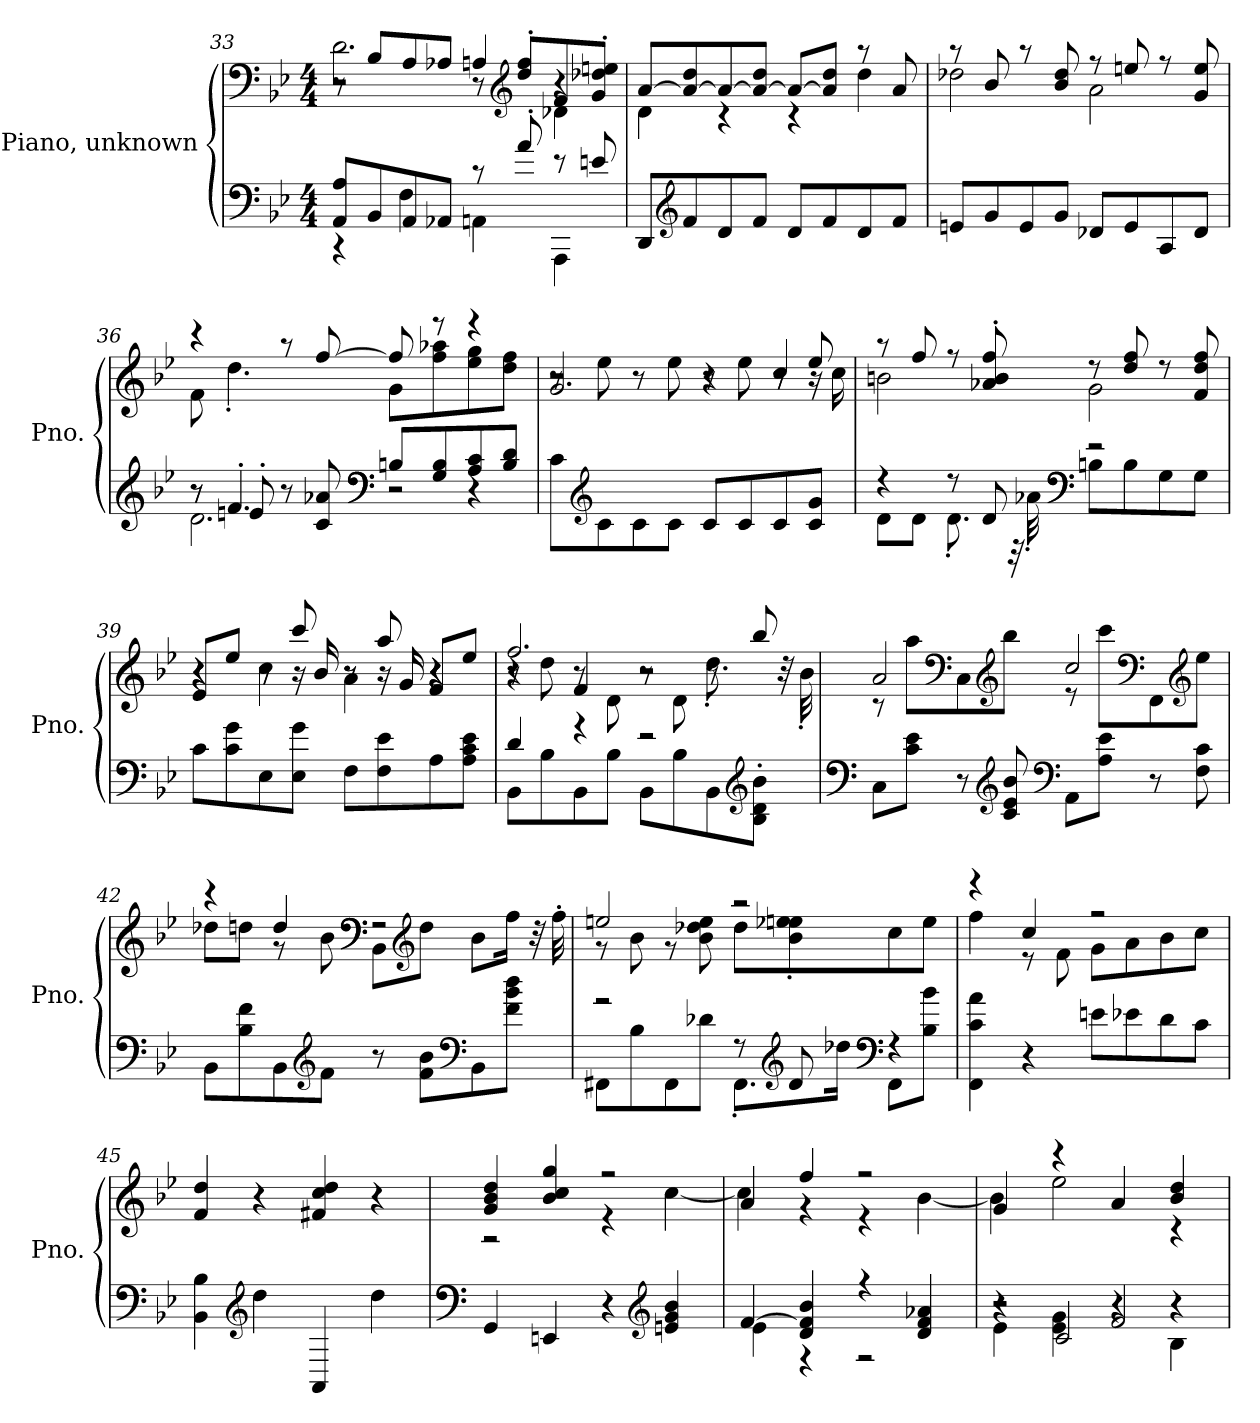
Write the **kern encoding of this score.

**kern	**kern
*part1	*part1
*staff2	*staff1
*I"Piano, unknown	*
*I'Pno.	*
!!LO:LB:g=z
*clefF4	*clefF4
*k[b-e-]	*k[b-e-]
*M4/4	*M4/4
=33	=33
*^	*^
*	*	*	*^
8AA/ 8A/L	4r	8r	2.d\	2r
8BB-/	.	8B-/L	.	.
8AA/	4F\	8A/	.	.
8AA-X/J	.	8A-X/J	.	.
8r	4AAn\	8r	.	4An/
*	*	*clefG2	*	*
8a'/	.	8dd/' 8ff/'L	.	.
8r	4AAA\	8f/	4d-X\	4r
8en/	.	8g/' 8dd-X/' 8een/'J	.	.
*v	*v	*	*	*
*	*	*v	*v
=34	=34	=34
8DD/L	[8a/L	4d\
*clefG2	*	*
8f/	8a/_ 8dd/	.
8d/	8a/_	4r
8f/J	8a/_ 8dd/J	.
8d/L	8a/L_	4r
8f/	8a/] 8dd/J	.
8d/	8r	4dd\
8f/J	8a/	.
=35	=35	=35
8en/L	8r	2dd-X\
8g/	8b-/	.
8e/	8r	.
8g/J	8b-/ 8dd-/	.
8d-X/L	8r	2a\
8e/	8een/	.
8A/	8r	.
8d-/J	8g/ 8ee/	.
!!LO:LB:g=z	!!
=36	=36	=36
*^	*	*
*	*^	*	*
8r	2.d\	8r	4r	8f\
4.f'/	.	8en'/	.	4.dd'\
.	.	8r	8r	.
.	.	8c/ 8a-X/	[8ff/	.
*clefF4	*	*	*	*
2r	.	8Bn/L	8ff/]	8g\L
.	.	8G/ 8B/	8r	8ff\ 8aa-X\
.	4r	8A/ 8c/	4r	8ee-\ 8gg\
.	.	8B/ 8d/J	.	8dd\ 8ff\J
*v	*v	*v	*	*
=37	=37	=37
*	*	*^
8c\L	2r	8r	2.g/
*clefG2	*	*	*
8c\	.	8ee-\	.
8c\	.	8r	.
8c\J	.	8ee-\	.
8c/L	4r	8r	.
8c/	.	8ee-\	.
8c/	8r	8r	4cc/
8c/ 8g/J	8ee-/	16r	.
.	.	16cc\	.
*	*	*v	*v
!!LO:PB:g=z
=38	=38	=38
*^	*	*
4r	8d\L	8r	2bn\
.	8d\J	8ff/	.
8r	8.d'\	8r	.
8d/	.	8a-X/' 8b/' 8ff/'	.
.	32r	.	.
.	32a-X'\	.	.
*clefF4	*	*	*
2r	8Bn\L	8r	2g\
.	8B\	8dd/ 8ff/	.
.	8G\	8r	.
.	8G\J	8f/ 8dd/ 8ff/	.
*v	*v	*	*
=39	=39	=39
*	*	*^
8c\L	4r	4r	8e-/L
8c\ 8g\	.	.	8ee-/J
8E-\	8r	4cc\	8r
8E-\ 8g\J	8ccc/	.	16r
.	.	.	16b-/
8F\L	8r	4a\	8r
8F\ 8e-\	8aa/	.	16r
.	.	.	16g/
8A\	4r	4r	8f/L
8A\ 8c\ 8e-\J	.	.	8ee-/J
=40	=40	=40	=40
*^	*	*	*
4d/	8BB-\L	2.ff/	8r	4r
.	8B-\	.	8dd\	.
4r	8BB-\	.	8r	4f/
.	8B-\J	.	8d\	.
2r	8BB-\L	.	8r	2r
.	8B-\	.	8d\	.
.	8BB-\	8r	8.dd'\	.
*clefG2	*	*	*	*
.	8B-\' 8d\' 8b-\'J	8bb-/	.	.
.	.	.	32r	.
.	.	.	32b-'\	.
*v	*v	*	*	*
*	*v	*v	*v
!!LO:LB:g=z
=41	=41
*clefF4	*
*	*^
8C\L	2a/	8r
8c\ 8e-\J	.	8aa\L
*	*clefF4	*
8r	.	8C\
*clefG2	*clefG2	*
8c/ 8e-/ 8b-/	.	8bb-\J
*clefF4	*	*
8AA\L	2cc/	8r
8A\ 8e-\J	.	8ccc\L
*	*clefF4	*
8r	.	8FF\
*	*clefG2	*
8F\ 8c\	.	8ee-\J
=42	=42	=42
8BB-\L	4r	8dd-X\L
8B-\ 8f\	.	8ddn\J
8BB-\	4dd/	8r
*clefG2	*	*
8f\J	.	8b-\
*	*clefF4	*
8r	2r	8BB-\L
*	*clefG2	*
8f\ 8b-\L	.	8dd\J
*clefF4	*	*
8BB-\	.	8b-\L
8f\ 8b-\ 8dd\J	.	16ff\Jk
.	.	32r
.	.	32ff'\
!!LO:LB:g=z	!!
=43	=43	=43
*^	*	*
2r	8FF#X\L	2een/	8r
.	8B-\	.	8b-\
.	8FF#\	.	8r
.	8d-X\J	.	8b-\ 8dd-X\ 8ee\
8r	8.FF#'\L	2r	8dd-\L
*clefG2	*	*	*
8d-/	.	.	8b-\' 8ee-X\' 8een\'
.	16dd-X\Jk	.	.
*clefF4	*	*	*
4r	8FF#\L	.	8cc\
.	8B-\ 8b-\J	.	8ee\J
*v	*v	*	*
=44	=44	=44
4FF\ 4c\ 4a\	4r	4ff\
4r	4cc/	8r
.	.	8f\
8en\L	2r	8g\L
8e-X\	.	8a\
8d\	.	8b-\
8c\J	.	8cc\J
*	*v	*v
=45	=45
4BB-\ 4B-\	4f/ 4dd/
*clefG2	*
4dd\	4r
4AA/	4f#X/ 4cc/ 4dd/
4dd\	4r
=46	=46
*clefF4	*
*	*^
4GG/	4g/ 4b-/ 4dd/	2r
4EEn/	4b-/ 4cc/ 4gg/	.
4r	2r	4r
*clefG2	*	*
4en/ 4g/ 4b-/	.	[4cc\
!!LO:LB:g=z	!!
=47	=47	=47
*^	*	*
[4f/	4e-\	4a/	4cc\]
4d/ 4f/] 4b-/	4r	4ff/	4r
4r	2r	2r	4r
4d/ 4f/ 4a-X/	.	.	[4b-\
=48	=48	=48	=48
*	*^	*	*
2r	4e-\	4r	4g/	4b-\]
.	4e-\ 4g\	2c/	4r	2ee-\
2f/	4r	.	4a/	.
.	4B-\	4r	4b-/ 4dd/	4r
*v	*v	*v	*	*
*	*v	*v
=	=
*-	*-
